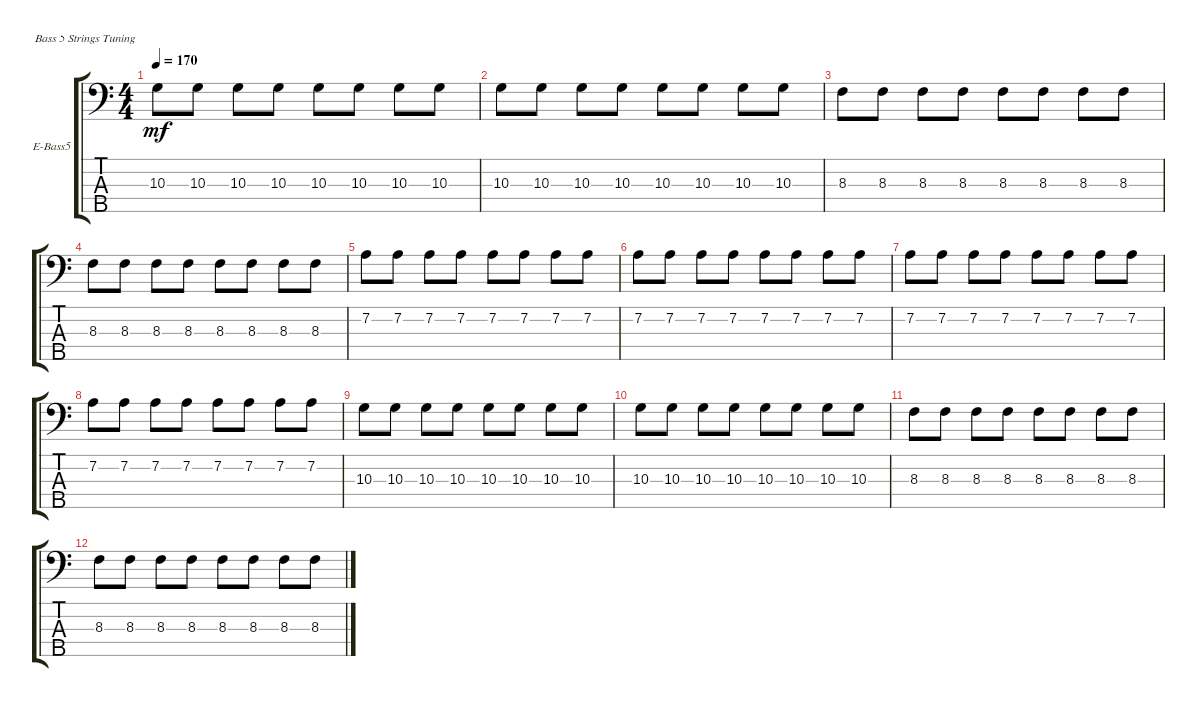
\defaultSystemsLayout 4
\bracketExtendMode groupsimilarinstruments
\firstSystemTrackNameOrientation horizontal
\otherSystemsTrackNameOrientation horizontal
\track ("Electric Bass" "E-Bass5") {instrument electricbassfinger}
\staff {score tabs}
\tuning (G2 D2 A1 E1 B0)
\ts (4 4)
\tempo 170
\clef f4
\scale
0.333333
\ks c
10.3.8{dy mf} 10.3.8 10.3.8 10.3.8 10.3.8 10.3.8 10.3.8 10.3.8 |
\scale
0.333333 10.3.8 10.3.8 10.3.8 10.3.8 10.3.8 10.3.8 10.3.8 10.3.8 |
\scale
0.333333 8.3.8 8.3.8 8.3.8 8.3.8 8.3.8 8.3.8 8.3.8 8.3.8 |
\scale
0.333333 8.3.8 8.3.8 8.3.8 8.3.8 8.3.8 8.3.8 8.3.8 8.3.8 |
\scale
0.333333 7.2.8 7.2.8 7.2.8 7.2.8 7.2.8 7.2.8 7.2.8 7.2.8 |
\scale
0.333333 7.2.8 7.2.8 7.2.8 7.2.8 7.2.8 7.2.8 7.2.8 7.2.8 |
\scale
0.333333 7.2.8 7.2.8 7.2.8 7.2.8 7.2.8 7.2.8 7.2.8 7.2.8 |
\scale
0.333333 7.2.8 7.2.8 7.2.8 7.2.8 7.2.8 7.2.8 7.2.8 7.2.8 |
\scale
0.333333 10.3.8 10.3.8 10.3.8 10.3.8 10.3.8 10.3.8 10.3.8 10.3.8 |
\scale
0.333333 10.3.8 10.3.8 10.3.8 10.3.8 10.3.8 10.3.8 10.3.8 10.3.8 |
\scale
0.333333 8.3.8 8.3.8 8.3.8 8.3.8 8.3.8 8.3.8 8.3.8 8.3.8 |
\scale
0.333333 8.3.8 8.3.8 8.3.8 8.3.8 8.3.8 8.3.8 8.3.8 8.3.8 |
\scale
0.333333 |
\scale
0.333333
